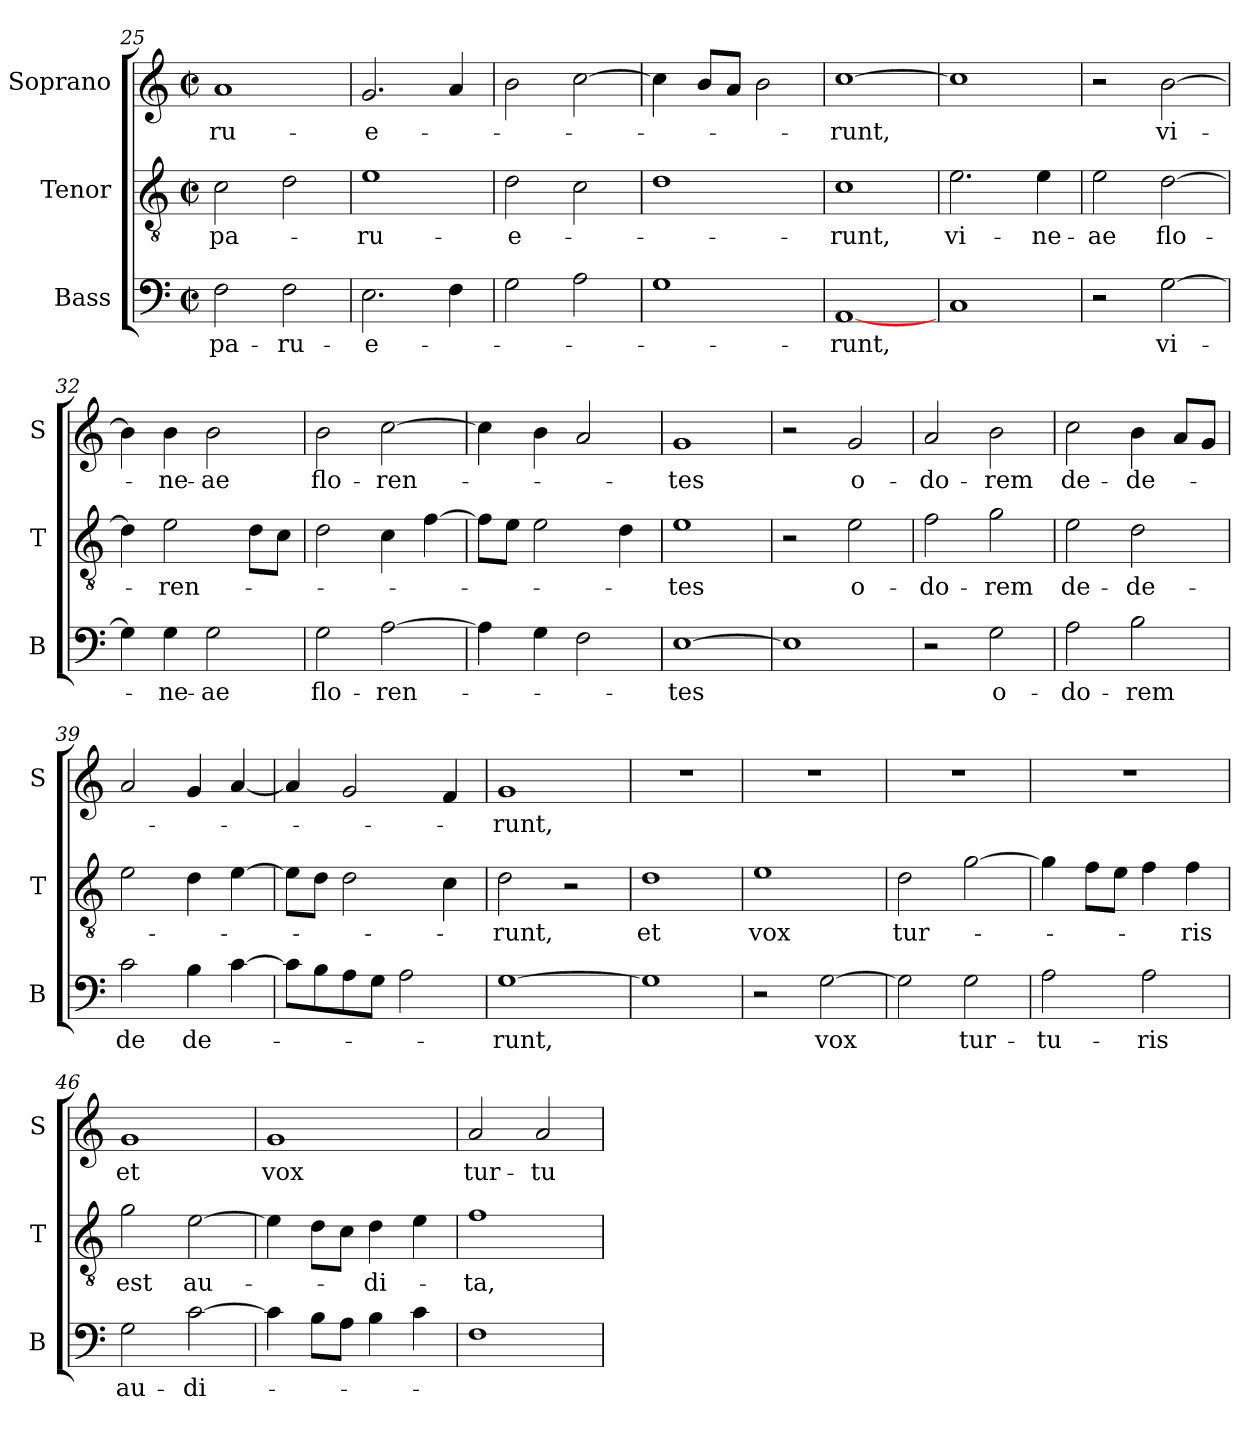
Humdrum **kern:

**kern	**text	**kern	**text	**kern	**text
*part3	*part3	*part2	*part2	*part1	*part1
*staff3	*staff3	*staff2	*staff2	*staff1	*staff1
*I"Bass	*	*I"Tenor	*	*I"Soprano	*
*I'B	*	*I'T	*	*I'S	*
*clefF4	*	*clefGv2	*	*clefG2	*
*k[]	*	*k[]	*	*k[]	*
*C:	*	*C:	*	*C:	*
*M2/2	*	*M2/2	*	*M2/2	*
*met(c|)	*	*met(c|)	*	*met(c|)	*
=25	=25	=25	=25	=25	=25
!	!LO:LY:b	!	!LO:LY:b	!	!LO:LY:b
2F\	-pa-	2c\	-pa-	1a	-ru-
!	!LO:LY:b	!	!	!	!
2F\	-ru-	2d\	.	.	.
!!LO:LB:g=z
=26	=26	=26	=26	=26	=26
!	!LO:LY:b	!	!LO:LY:b	!	!LO:LY:b
2.E\	-e-	1e	-ru-	2.g/	-e-
4F\	.	.	.	4a/	.
=27	=27	=27	=27	=27	=27
!	!	!	!LO:LY:b	!	!
2G\	.	2d\	-e-	2b\	.
2A\	.	2c\	.	[2cc\	.
=28	=28	=28	=28	=28	=28
1G	.	1d	.	4cc\]	.
.	.	.	.	8b/L	.
.	.	.	.	8a/J	.
.	.	.	.	2b\	.
=29	=29	=29	=29	=29	=29
!	!LO:LY:b	!	!LO:LY:b	!	!LO:LY:b
[1AA	-runt,	1c	-runt,	[1cc	-runt,
=30	=30	=30	=30	=30	=30
!	!	!	!LO:LY:b	!	!
1C	.	2.e\	vi-	1cc]	.
!	!	!	!LO:LY:b	!	!
.	.	4e\	-ne-	.	.
=31	=31	=31	=31	=31	=31
!	!	!	!LO:LY:b	!	!
2r	.	2e\	-ae	2r	.
!	!LO:LY:b	!	!LO:LY:b	!	!LO:LY:b
[2G\	vi-	[2d\	flo-	[2b\	vi-
=32	=32	=32	=32	=32	=32
4G\]	.	4d\]	.	4b\]	.
!	!LO:LY:b	!	!LO:LY:b	!	!LO:LY:b
4G\	-ne-	2e\	-ren-	4b\	-ne-
!	!LO:LY:b	!	!	!	!LO:LY:b
2G\	-ae	.	.	2b\	-ae
.	.	8d\L	.	.	.
.	.	8c\J	.	.	.
!!LO:LB:g=z
=33	=33	=33	=33	=33	=33
!	!LO:LY:b	!	!	!	!LO:LY:b
2G\	flo-	2d\	.	2b\	flo-
!	!LO:LY:b	!	!	!	!LO:LY:b
[2A\	-ren-	4c\	.	[2cc\	-ren-
.	.	[4f\	.	.	.
=34	=34	=34	=34	=34	=34
4A\]	.	8f\L]	.	4cc\]	.
.	.	8e\J	.	.	.
4G\	.	2e\	.	4b\	.
2F\	.	.	.	2a/	.
.	.	4d\	.	.	.
=35	=35	=35	=35	=35	=35
!	!LO:LY:b	!	!LO:LY:b	!	!LO:LY:b
[1E	-tes	1e	-tes	1g	-tes
=36	=36	=36	=36	=36	=36
1E]	.	2r	.	2r	.
!	!	!	!LO:LY:b	!	!LO:LY:b
.	.	2e\	o-	2g/	o-
=37	=37	=37	=37	=37	=37
!	!	!	!LO:LY:b	!	!LO:LY:b
2r	.	2f\	-do-	2a/	-do-
!	!LO:LY:b	!	!LO:LY:b	!	!LO:LY:b
2G\	o-	2g\	-rem	2b\	-rem
=38	=38	=38	=38	=38	=38
!	!LO:LY:b	!	!LO:LY:b	!	!LO:LY:b
2A\	-do-	2e\	de-	2cc\	de-
!	!LO:LY:b	!	!LO:LY:b	!	!LO:LY:b
2B\	-rem	2d\	-de-	4b\	-de-
.	.	.	.	8a/L	.
.	.	.	.	8g/J	.
=39	=39	=39	=39	=39	=39
!	!LO:LY:b	!	!	!	!
2c\	de	2e\	.	2a/	.
!	!LO:LY:b	!	!	!	!
4B\	de-	4d\	.	4g/	.
[4c\	.	[4e\	.	[4a/	.
!!LO:LB:g=z
=40	=40	=40	=40	=40	=40
8c\L]	.	8e\L]	.	4a/]	.
8B\	.	8d\J	.	.	.
8A\	.	2d\	.	2g/	.
8G\J	.	.	.	.	.
2A\	.	.	.	.	.
.	.	4c\	.	4f/	.
=41	=41	=41	=41	=41	=41
!	!LO:LY:b	!	!LO:LY:b	!	!LO:LY:b
[1G	-runt,	2d\	-runt,	1g	-runt,
.	.	2r	.	.	.
=42	=42	=42	=42	=42	=42
!	!	!	!LO:LY:b	!	!
1G]	.	1d	et	1r	.
=43	=43	=43	=43	=43	=43
!	!	!	!LO:LY:b	!	!
2r	.	1e	vox	1r	.
!	!LO:LY:b	!	!	!	!
[2G\	vox	.	.	.	.
=44	=44	=44	=44	=44	=44
!	!	!	!LO:LY:b	!	!
2G\]	.	2d\	tur-	1r	.
!	!LO:LY:b	!	!	!	!
2G\	tur-	[2g\	.	.	.
=45	=45	=45	=45	=45	=45
!	!LO:LY:b	!	!	!	!
2A\	-tu-	4g\]	.	1r	.
.	.	8f\L	.	.	.
.	.	8e\J	.	.	.
!	!LO:LY:b	!	!	!	!
2A\	-ris	4f\	.	.	.
!	!	!	!LO:LY:b	!	!
.	.	4f\	-ris	.	.
=46	=46	=46	=46	=46	=46
!	!LO:LY:b	!	!LO:LY:b	!	!LO:LY:b
2G\	au-	2g\	est	1g	et
!	!LO:LY:b	!	!LO:LY:b	!	!
[2c\	-di-	[2e\	au-	.	.
!!LO:PB:g=z
=47	=47	=47	=47	=47	=47
!	!	!	!	!	!LO:LY:b
4c\]	.	4e\]	.	1g	vox
8B\L	.	8d\L	.	.	.
8A\J	.	8c\J	.	.	.
!	!	!	!LO:LY:b	!	!
4B\	.	4d\	-di-	.	.
4c\	.	4e\	.	.	.
=48	=48	=48	=48	=48	=48
!	!	!	!LO:LY:b	!	!LO:LY:b
1F	.	1f	-ta,	2a/	tur-
!	!	!	!	!	!LO:LY:b
.	.	.	.	2a/	-tu-
=	=	=	=	=	=
*-	*-	*-	*-	*-	*-
